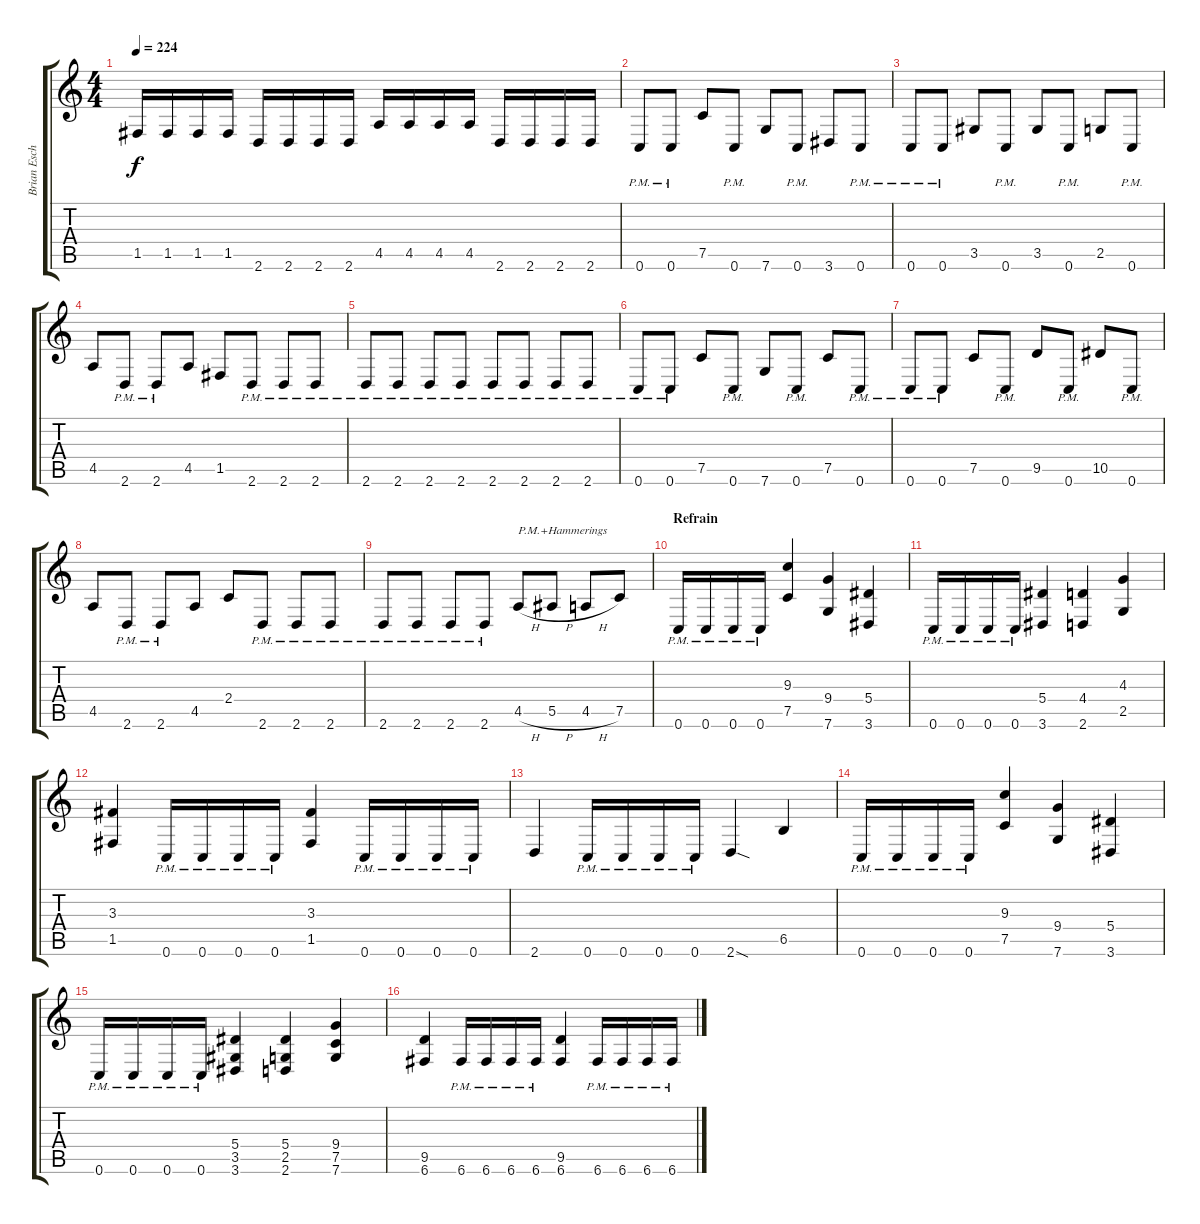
\track ("Brian Eschbach (Lead Guitar)" "Brian Esch") {instrument distortionguitar}
\staff {score tabs}
\tuning (C4 G3 Eb3 Bb2 F2 C2) {hide}
\ts (4 4)
\tempo 224
\clef g2
\ks c
1.5.16{dy f} 1.5.16 1.5.16 1.5.16 2.6.16 2.6.16 2.6.16 2.6.16 4.5.16 4.5.16 4.5.16 4.5.16 2.6.16 2.6.16 2.6.16 2.6.16 |
0.6{pm}.8 0.6{pm}.8 7.5.8 0.6{pm}.8 7.6.8 0.6{pm}.8 3.6.8 0.6{pm}.8 |
0.6{pm}.8 0.6{pm}.8 3.5.8 0.6{pm}.8 3.5.8 0.6{pm}.8 2.5.8 0.6{pm}.8 |
4.5.8 2.6{pm}.8 2.6{pm}.8 4.5.8 1.5.8 2.6{pm}.8 2.6{pm}.8 2.6{pm}.8 |
2.6{pm}.8 2.6{pm}.8 2.6{pm}.8 2.6{pm}.8 2.6{pm}.8 2.6{pm}.8 2.6{pm}.8 2.6{pm}.8 |
0.6{pm}.8 0.6{pm}.8 7.5.8 0.6{pm}.8 7.6.8 0.6{pm}.8 7.5.8 0.6{pm}.8 |
0.6{pm}.8 0.6{pm}.8 7.5.8 0.6{pm}.8 9.5.8 0.6{pm}.8 10.5.8 0.6{pm}.8 |
4.5.8 2.6{pm}.8 2.6{pm}.8 4.5.8 2.4.8 2.6{pm}.8 2.6{pm}.8 2.6{pm}.8 |
2.6{pm}.8 2.6{pm}.8 2.6{pm}.8 2.6{pm}.8 4.5{h}.8{txt "P.M.+Hammerings"} 5.5{h}.8 4.5{h}.8 7.5.8 |
\section ("" "Refrain")
0.6{pm}.16{instrument distortionguitar} 0.6{pm}.16 0.6{pm}.16 0.6{pm}.16 (9.3 7.5).4 (9.4 7.6).4 (5.4 3.6).4 |
0.6{pm}.16 0.6{pm}.16 0.6{pm}.16 0.6{pm}.16 (5.4 3.6).4 (4.4 2.6).4 (4.3 2.5).4 |
(3.3 1.5).4 0.6{pm}.16 0.6{pm}.16 0.6{pm}.16 0.6{pm}.16 (3.3 1.5).4 0.6{pm}.16 0.6{pm}.16 0.6{pm}.16 0.6{pm}.16 |
2.6.4 0.6{pm}.16 0.6{pm}.16 0.6{pm}.16 0.6{pm}.16 2.6{sod}.4 6.5.4 |
0.6{pm}.16 0.6{pm}.16 0.6{pm}.16 0.6{pm}.16 (9.3 7.5).4 (9.4 7.6).4 (5.4 3.6).4 |
0.6{pm}.16 0.6{pm}.16 0.6{pm}.16 0.6{pm}.16 (5.4 3.5 3.6).4 (5.4 2.5 2.6).4 (9.4 7.5 7.6).4 |
(9.5 6.6).4 6.6{pm}.16 6.6{pm}.16 6.6{pm}.16 6.6{pm}.16 (9.5 6.6).4 6.6{pm}.16 6.6{pm}.16 6.6{pm}.16 6.6{pm}.16
